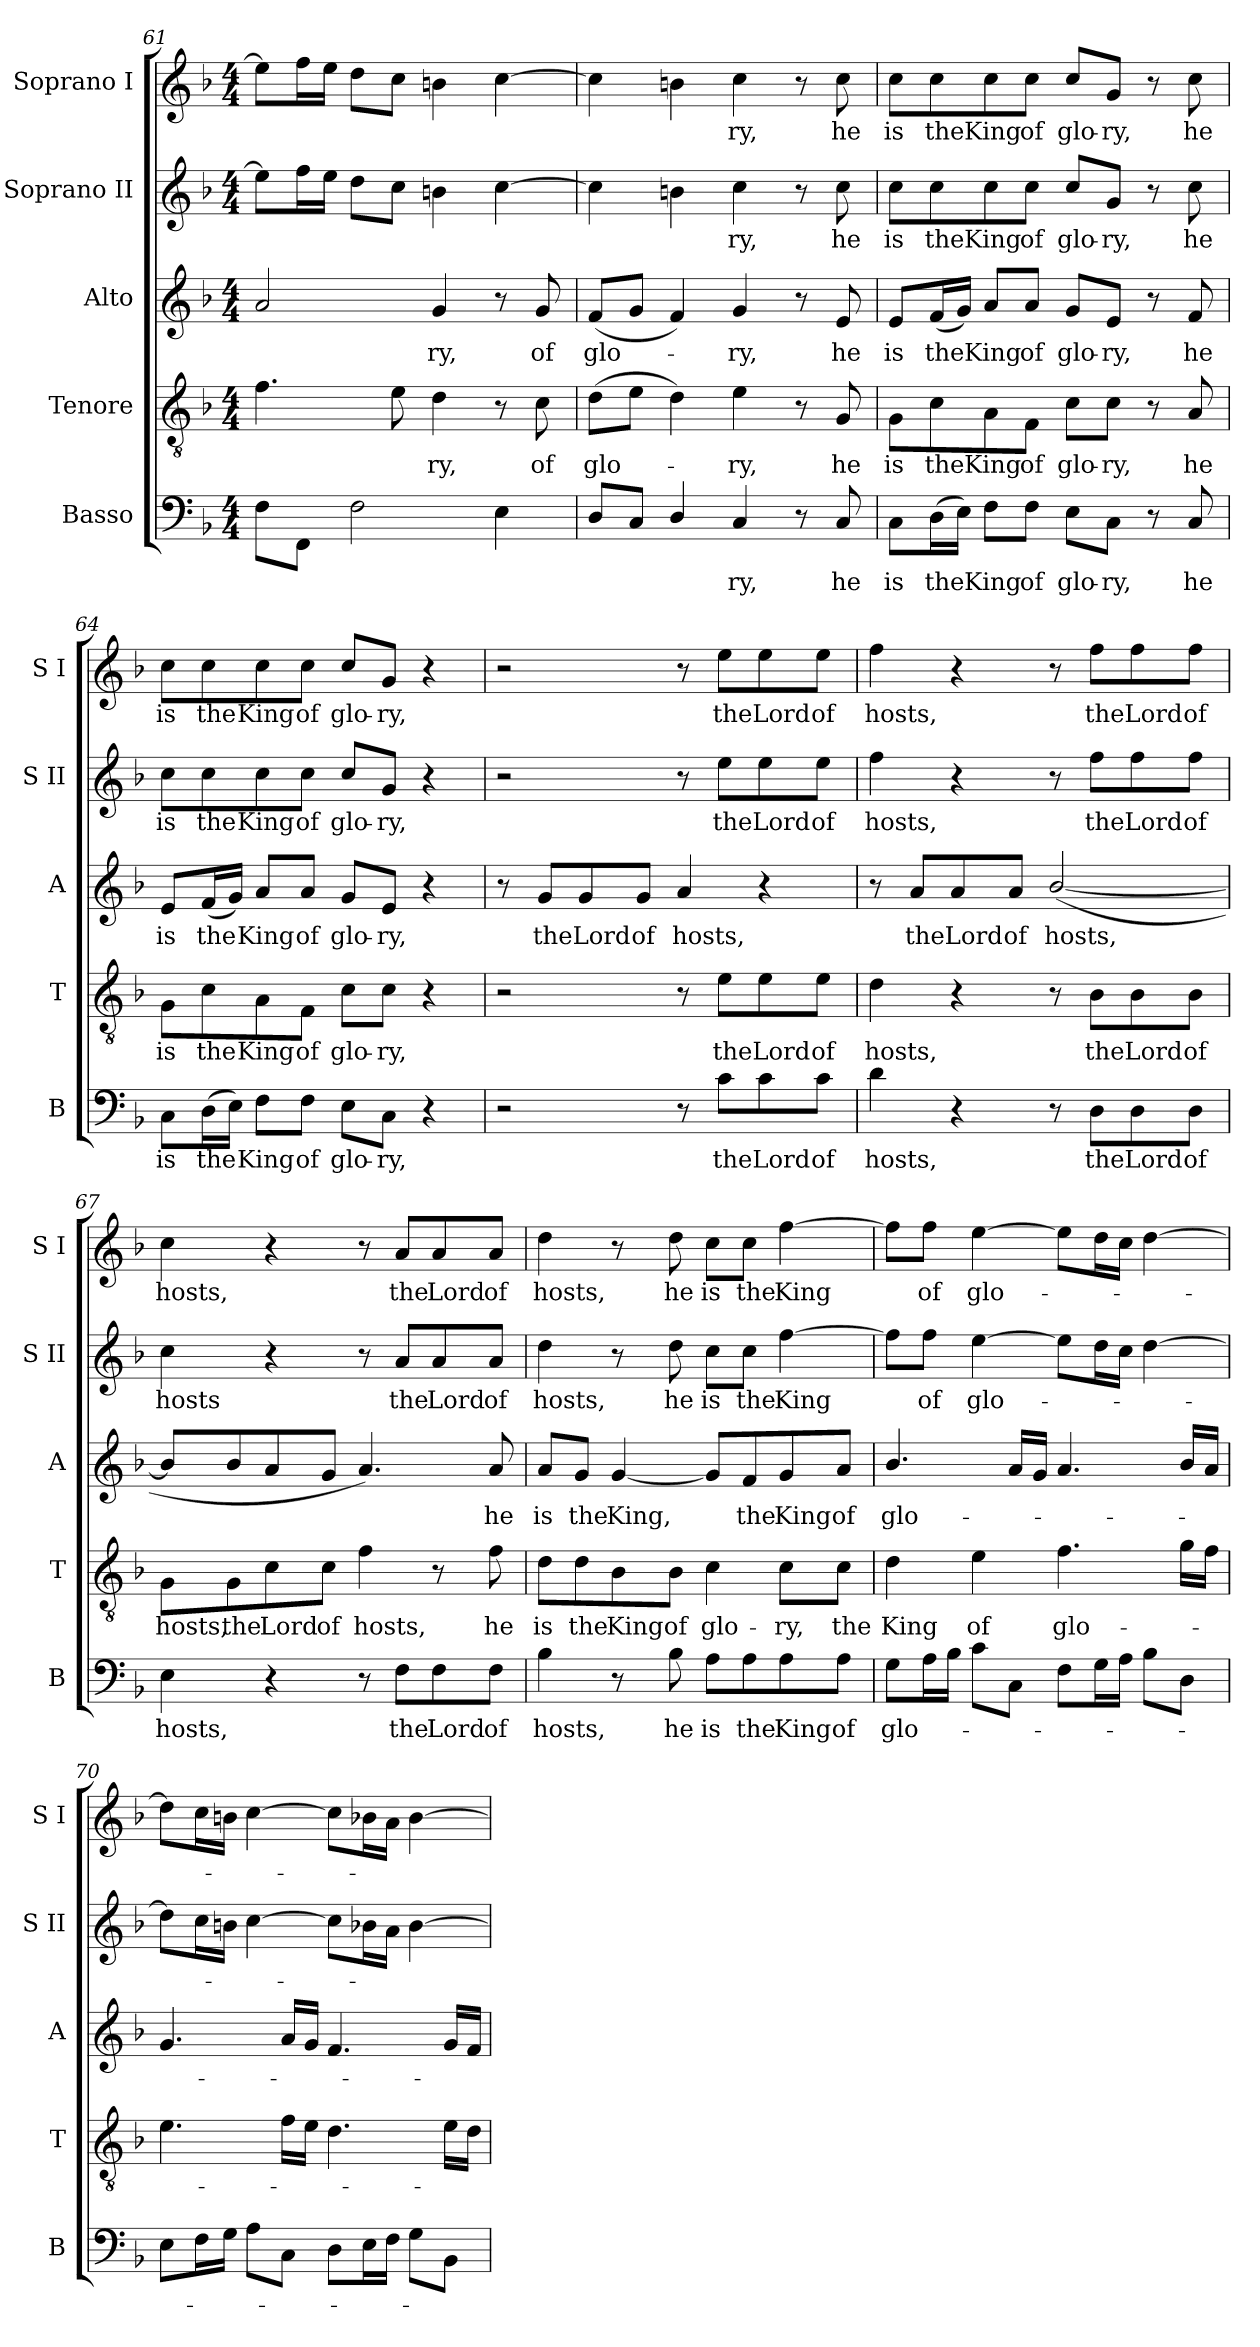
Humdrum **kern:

**kern	**text	**kern	**text	**kern	**text	**kern	**text	**kern	**text
*part5	*part5	*part4	*part4	*part3	*part3	*part2	*part2	*part1	*part1
*staff5	*staff5	*staff4	*staff4	*staff3	*staff3	*staff2	*staff2	*staff1	*staff1
*I"Basso	*	*I"Tenore	*	*I"Alto	*	*I"Soprano II	*	*I"Soprano I	*
*I'B	*	*I'T	*	*I'A	*	*I'S II	*	*I'S I	*
*clefF4	*	*clefGv2	*	*clefG2	*	*clefG2	*	*clefG2	*
*k[b-]	*	*k[b-]	*	*k[b-]	*	*k[b-]	*	*k[b-]	*
*F:	*	*F:	*	*F:	*	*F:	*	*F:	*
*M4/4	*	*M4/4	*	*M4/4	*	*M4/4	*	*M4/4	*
=61	=61	=61	=61	=61	=61	=61	=61	=61	=61
8F\L	.	4.f\	.	2a/	.	8ee\L]	.	8ee\L]	.
8FF\J	.	.	.	.	.	16ff\L	.	16ff\L	.
.	.	.	.	.	.	16ee\JJ	.	16ee\JJ	.
2F\	.	.	.	.	.	8dd\L	.	8dd\L	.
.	.	8e\	.	.	.	8cc\J	.	8cc\J	.
!	!	!	!LO:LY:b	!	!LO:LY:b	!	!	!	!
.	.	4d\	-ry,	4g/	-ry,	4bn\	.	4bn\	.
4E\	.	8r	.	8r	.	[4cc\	.	[4cc\	.
!	!	!	!LO:LY:b	!	!LO:LY:b	!	!	!	!
.	.	8c\	of	8g/	of	.	.	.	.
=62	=62	=62	=62	=62	=62	=62	=62	=62	=62
!	!	!	!LO:LY:b	!	!LO:LY:b	!	!	!	!
8D/L	.	(>8d\L	glo-	(>8f/L	glo-	4cc\]	.	4cc\]	.
8C/J	.	8e\J	.	8g/J	.	.	.	.	.
4D/	.	4d\)	.	4f/)	.	4bn\	.	4bn\	.
!	!LO:LY:b	!	!LO:LY:b	!	!LO:LY:b	!	!LO:LY:b	!	!LO:LY:b
4C/	-ry,	4e\	-ry,	4g/	-ry,	4cc\	-ry,	4cc\	-ry,
8r	.	8r	.	8r	.	8r	.	8r	.
!	!LO:LY:b	!	!LO:LY:b	!	!LO:LY:b	!	!LO:LY:b	!	!LO:LY:b
8C/	he	8G/	he	8e/	he	8cc\	he	8cc\	he
=63	=63	=63	=63	=63	=63	=63	=63	=63	=63
!	!LO:LY:b	!	!LO:LY:b	!	!LO:LY:b	!	!LO:LY:b	!	!LO:LY:b
8C\L	is	8G\L	is	8e/L	is	8cc\L	is	8cc\L	is
!	!LO:LY:b	!	!LO:LY:b	!	!LO:LY:b	!	!LO:LY:b	!	!LO:LY:b
(>16D\L	the	8c\	the	(<16f/L	the	8cc\	the	8cc\	the
16E\JJ)	.	.	.	16g/JJ)	.	.	.	.	.
!	!LO:LY:b	!	!LO:LY:b	!	!LO:LY:b	!	!LO:LY:b	!	!LO:LY:b
8F\L	King	8A\	King	8a/L	King	8cc\	King	8cc\	King
!	!LO:LY:b	!	!LO:LY:b	!	!LO:LY:b	!	!LO:LY:b	!	!LO:LY:b
8F\J	of	8F\J	of	8a/J	of	8cc\J	of	8cc\J	of
!	!LO:LY:b	!	!LO:LY:b	!	!LO:LY:b	!	!LO:LY:b	!	!LO:LY:b
8E\L	glo-	8c\L	glo-	8g/L	glo-	8cc/L	glo-	8cc/L	glo-
!	!LO:LY:b	!	!LO:LY:b	!	!LO:LY:b	!	!LO:LY:b	!	!LO:LY:b
8C\J	-ry,	8c\J	-ry,	8e/J	-ry,	8g/J	-ry,	8g/J	-ry,
8r	.	8r	.	8r	.	8r	.	8r	.
!	!LO:LY:b	!	!LO:LY:b	!	!LO:LY:b	!	!LO:LY:b	!	!LO:LY:b
8C/	he	8A/	he	8f/	he	8cc\	he	8cc\	he
!!LO:PB:g=z
=64	=64	=64	=64	=64	=64	=64	=64	=64	=64
!	!LO:LY:b	!	!LO:LY:b	!	!LO:LY:b	!	!LO:LY:b	!	!LO:LY:b
8C\L	is	8G\L	is	8e/L	is	8cc\L	is	8cc\L	is
!	!LO:LY:b	!	!LO:LY:b	!	!LO:LY:b	!	!LO:LY:b	!	!LO:LY:b
(>16D\L	the	8c\	the	(<16f/L	the	8cc\	the	8cc\	the
16E\JJ)	.	.	.	16g/JJ)	.	.	.	.	.
!	!LO:LY:b	!	!LO:LY:b	!	!LO:LY:b	!	!LO:LY:b	!	!LO:LY:b
8F\L	King	8A\	King	8a/L	King	8cc\	King	8cc\	King
!	!LO:LY:b	!	!LO:LY:b	!	!LO:LY:b	!	!LO:LY:b	!	!LO:LY:b
8F\J	of	8F\J	of	8a/J	of	8cc\J	of	8cc\J	of
!	!LO:LY:b	!	!LO:LY:b	!	!LO:LY:b	!	!LO:LY:b	!	!LO:LY:b
8E\L	glo-	8c\L	glo-	8g/L	glo-	8cc/L	glo-	8cc/L	glo-
!	!LO:LY:b	!	!LO:LY:b	!	!LO:LY:b	!	!LO:LY:b	!	!LO:LY:b
8C\J	-ry,	8c\J	-ry,	8e/J	-ry,	8g/J	-ry,	8g/J	-ry,
4r	.	4r	.	4r	.	4r	.	4r	.
=65	=65	=65	=65	=65	=65	=65	=65	=65	=65
2r	.	2r	.	8r	.	2r	.	2r	.
!	!	!	!	!	!LO:LY:b	!	!	!	!
.	.	.	.	8g/L	the	.	.	.	.
!	!	!	!	!	!LO:LY:b	!	!	!	!
.	.	.	.	8g/	Lord	.	.	.	.
!	!	!	!	!	!LO:LY:b	!	!	!	!
.	.	.	.	8g/J	of	.	.	.	.
!	!	!	!	!	!LO:LY:b	!	!	!	!
8r	.	8r	.	4a/	hosts,	8r	.	8r	.
!	!LO:LY:b	!	!LO:LY:b	!	!	!	!LO:LY:b	!	!LO:LY:b
8c\L	the	8e\L	the	.	.	8ee\L	the	8ee\L	the
!	!LO:LY:b	!	!LO:LY:b	!	!	!	!LO:LY:b	!	!LO:LY:b
8c\	Lord	8e\	Lord	4r	.	8ee\	Lord	8ee\	Lord
!	!LO:LY:b	!	!LO:LY:b	!	!	!	!LO:LY:b	!	!LO:LY:b
8c\J	of	8e\J	of	.	.	8ee\J	of	8ee\J	of
=66	=66	=66	=66	=66	=66	=66	=66	=66	=66
!	!LO:LY:b	!	!LO:LY:b	!	!	!	!LO:LY:b	!	!LO:LY:b
4d\	hosts,	4d\	hosts,	8r	.	4ff\	hosts,	4ff\	hosts,
!	!	!	!	!	!LO:LY:b	!	!	!	!
.	.	.	.	8a/L	the	.	.	.	.
!	!	!	!	!	!LO:LY:b	!	!	!	!
4r	.	4r	.	8a/	Lord	4r	.	4r	.
!	!	!	!	!	!LO:LY:b	!	!	!	!
.	.	.	.	8a/J	of	.	.	.	.
!	!	!	!	!	!LO:LY:b	!	!	!	!
8r	.	8r	.	(>[2b-/	hosts,	8r	.	8r	.
!	!LO:LY:b	!	!LO:LY:b	!	!	!	!LO:LY:b	!	!LO:LY:b
8D\L	the	8B-\L	the	.	.	8ff\L	the	8ff\L	the
!	!LO:LY:b	!	!LO:LY:b	!	!	!	!LO:LY:b	!	!LO:LY:b
8D\	Lord	8B-\	Lord	.	.	8ff\	Lord	8ff\	Lord
!	!LO:LY:b	!	!LO:LY:b	!	!	!	!LO:LY:b	!	!LO:LY:b
8D\J	of	8B-\J	of	.	.	8ff\J	of	8ff\J	of
!!LO:LB:g=z
=67	=67	=67	=67	=67	=67	=67	=67	=67	=67
!	!LO:LY:b	!	!LO:LY:b	!	!	!	!LO:LY:b	!	!LO:LY:b
4E\	hosts,	8G\L	hosts,	8b-/L]	.	4cc\	hosts	4cc\	hosts,
!	!	!	!LO:LY:b	!	!	!	!	!	!
.	.	8G\	the	8b-/	.	.	.	.	.
!	!	!	!LO:LY:b	!	!	!	!	!	!
4r	.	8c\	Lord	8a/	.	4r	.	4r	.
!	!	!	!LO:LY:b	!	!	!	!	!	!
.	.	8c\J	of	8g/J	.	.	.	.	.
!	!	!	!LO:LY:b	!	!	!	!	!	!
8r	.	4f\	hosts,	4.a/)	.	8r	.	8r	.
!	!LO:LY:b	!	!	!	!	!	!LO:LY:b	!	!LO:LY:b
8F\L	the	.	.	.	.	8a/L	the	8a/L	the
!	!LO:LY:b	!	!	!	!	!	!LO:LY:b	!	!LO:LY:b
8F\	Lord	8r	.	.	.	8a/	Lord	8a/	Lord
!	!LO:LY:b	!	!LO:LY:b	!	!LO:LY:b	!	!LO:LY:b	!	!LO:LY:b
8F\J	of	8f\	he	8a/	he	8a/J	of	8a/J	of
=68	=68	=68	=68	=68	=68	=68	=68	=68	=68
!	!LO:LY:b	!	!LO:LY:b	!	!LO:LY:b	!	!LO:LY:b	!	!LO:LY:b
4B-\	hosts,	8d\L	is	8a/L	is	4dd\	hosts,	4dd\	hosts,
!	!	!	!LO:LY:b	!	!LO:LY:b	!	!	!	!
.	.	8d\	the	8g/J	the	.	.	.	.
!	!	!	!LO:LY:b	!	!LO:LY:b	!	!	!	!
8r	.	8B-\	King	[4g/	King,	8r	.	8r	.
!	!LO:LY:b	!	!LO:LY:b	!	!	!	!LO:LY:b	!	!LO:LY:b
8B-\	he	8B-\J	of	.	.	8dd\	he	8dd\	he
!	!LO:LY:b	!	!LO:LY:b	!	!	!	!LO:LY:b	!	!LO:LY:b
8A\L	is	4c\	glo-	8g/L]	.	8cc\L	is	8cc\L	is
!	!LO:LY:b	!	!	!	!LO:LY:b	!	!LO:LY:b	!	!LO:LY:b
8A\	the	.	.	8f/	the	8cc\J	the	8cc\J	the
!	!LO:LY:b	!	!LO:LY:b	!	!LO:LY:b	!	!LO:LY:b	!	!LO:LY:b
8A\	King	8c\L	-ry,	8g/	King	[4ff\	King	[4ff\	King
!	!LO:LY:b	!	!LO:LY:b	!	!LO:LY:b	!	!	!	!
8A\J	of	8c\J	the	8a/J	of	.	.	.	.
=69	=69	=69	=69	=69	=69	=69	=69	=69	=69
!	!LO:LY:b	!	!LO:LY:b	!	!LO:LY:b	!	!	!	!
8G\L	glo-	4d\	King	4.b-/	glo-	8ff\L]	.	8ff\L]	.
!	!	!	!	!	!	!	!LO:LY:b	!	!LO:LY:b
16A\L	.	.	.	.	.	8ff\J	of	8ff\J	of
16B-\JJ	.	.	.	.	.	.	.	.	.
!	!	!	!LO:LY:b	!	!	!	!LO:LY:b	!	!LO:LY:b
8c\L	.	4e\	of	.	.	[4ee\	glo-	[4ee\	glo-
8C\J	.	.	.	16a/LL	.	.	.	.	.
.	.	.	.	16g/JJ	.	.	.	.	.
!	!	!	!LO:LY:b	!	!	!	!	!	!
8F\L	.	4.f\	glo-	4.a/	.	8ee\L]	.	8ee\L]	.
16G\L	.	.	.	.	.	16dd\L	.	16dd\L	.
16A\JJ	.	.	.	.	.	16cc\JJ	.	16cc\JJ	.
8B-\L	.	.	.	.	.	[4dd\	.	[4dd\	.
8D\J	.	16g\LL	.	16b-/LL	.	.	.	.	.
.	.	16f\JJ	.	16a/JJ	.	.	.	.	.
!!LO:PB:g=z
=70	=70	=70	=70	=70	=70	=70	=70	=70	=70
8E\L	.	4.e\	.	4.g/	.	8dd\L]	.	8dd\L]	.
16F\L	.	.	.	.	.	16cc\L	.	16cc\L	.
16G\JJ	.	.	.	.	.	16bn\JJ	.	16bn\JJ	.
8A\L	.	.	.	.	.	[4cc\	.	[4cc\	.
8C\J	.	16f\LL	.	16a/LL	.	.	.	.	.
.	.	16e\JJ	.	16g/JJ	.	.	.	.	.
8D\L	.	4.d\	.	4.f/	.	8cc\L]	.	8cc\L]	.
16E\L	.	.	.	.	.	16b-X\L	.	16b-X\L	.
16F\JJ	.	.	.	.	.	16a\JJ	.	16a\JJ	.
8G\L	.	.	.	.	.	[4b-\	.	[4b-\	.
8BB-\J	.	16e\LL	.	16g/LL	.	.	.	.	.
.	.	16d\JJ	.	16f/JJ	.	.	.	.	.
=	=	=	=	=	=	=	=	=	=
*-	*-	*-	*-	*-	*-	*-	*-	*-	*-
